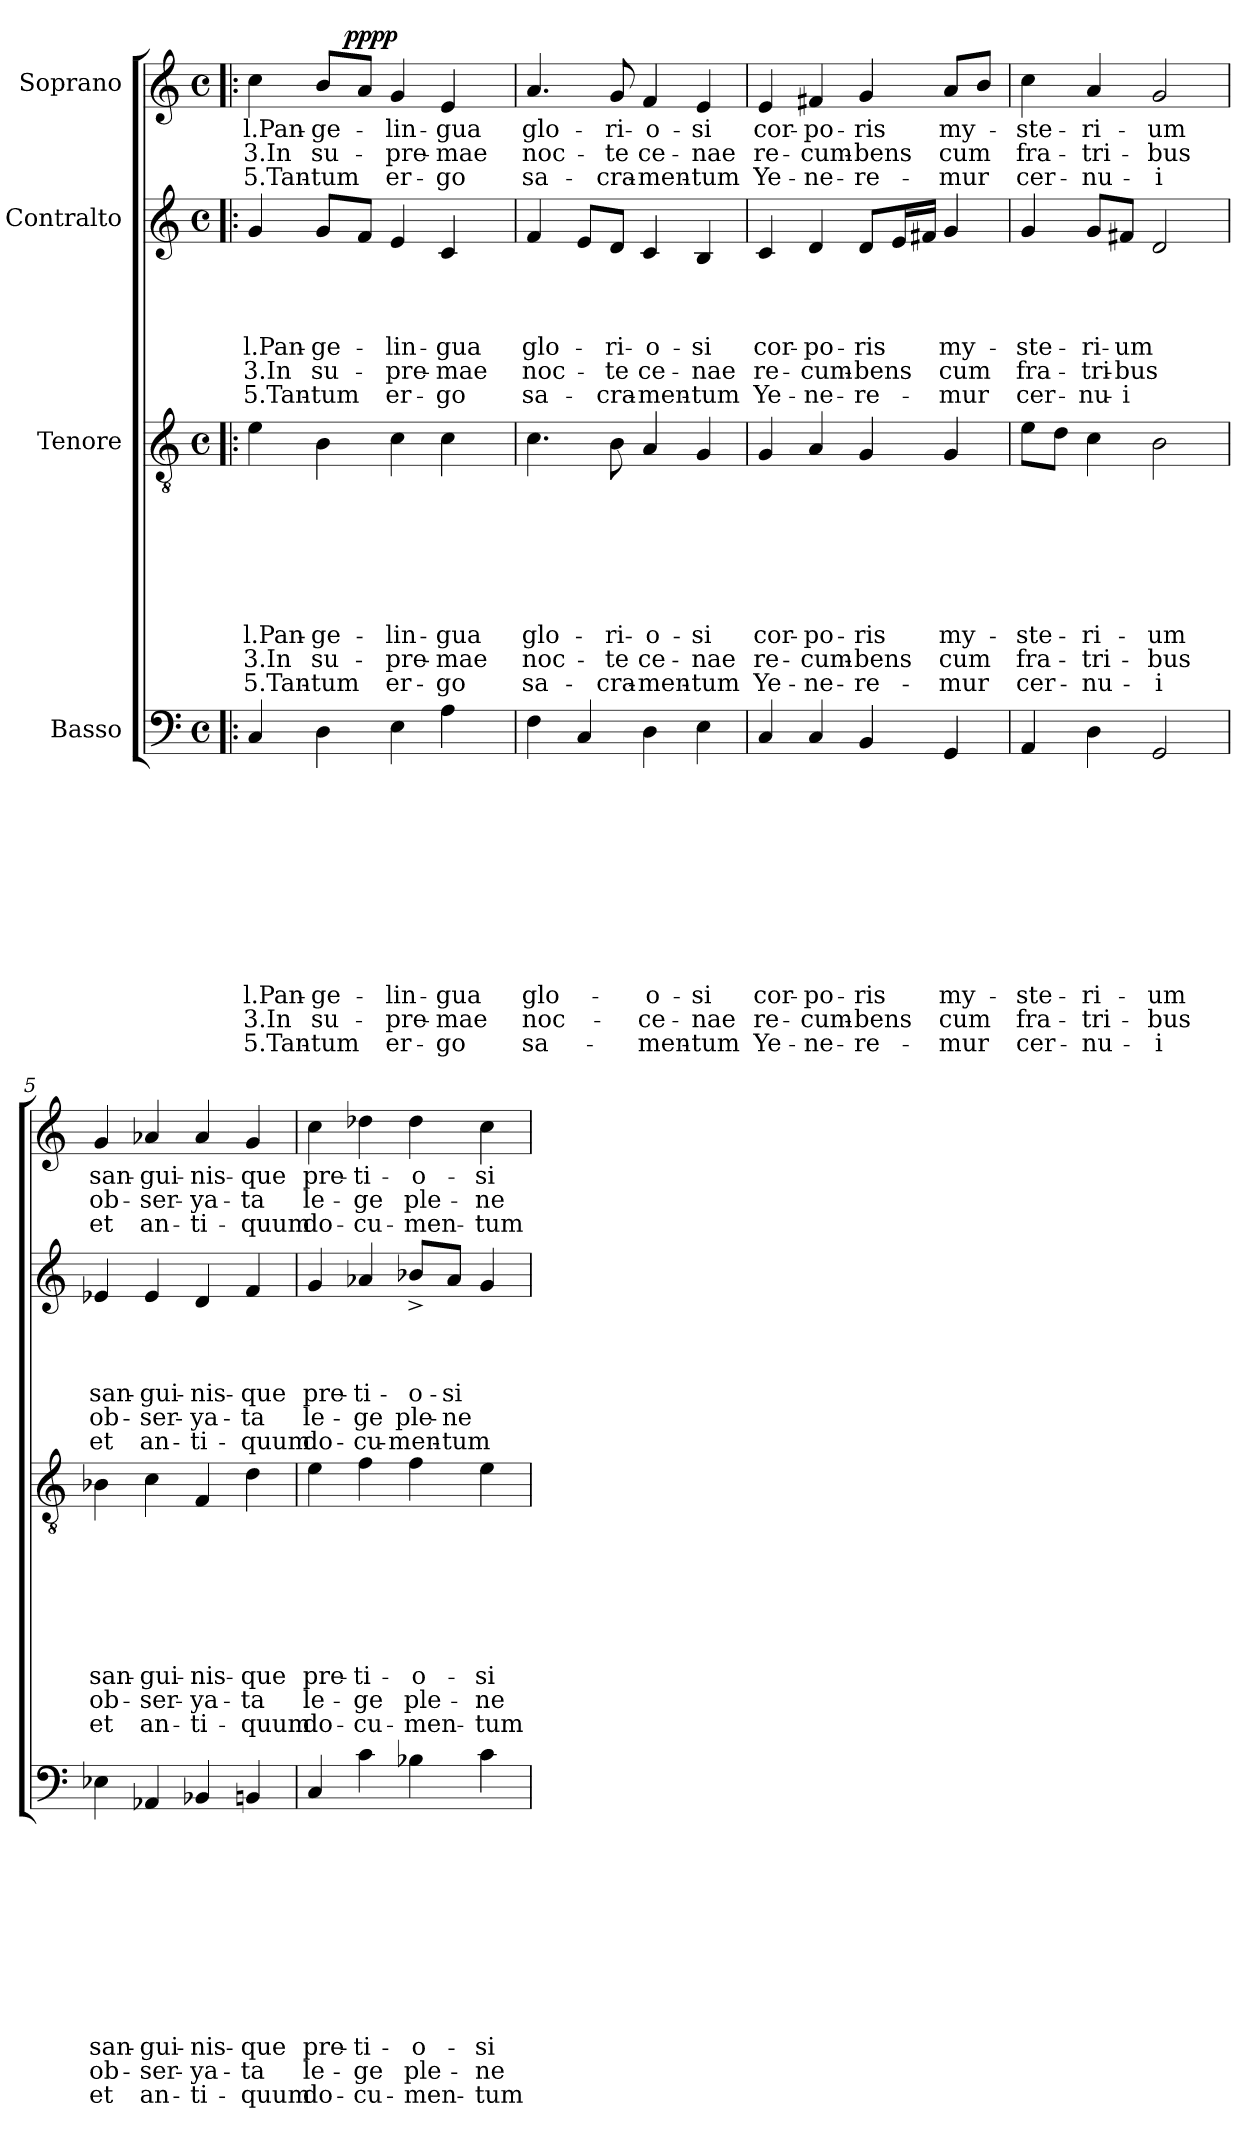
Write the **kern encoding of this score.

**kern	**text	**text	**text	**text	**text	**text	**text	**text	**text	**text	**text	**text	**kern	**text	**text	**text	**text	**text	**text	**text	**text	**text	**kern	**text	**text	**text	**text	**text	**text	**kern	**text	**text	**text	**dynam
*part4	*part4	*part4	*part4	*part4	*part4	*part4	*part4	*part4	*part4	*part4	*part4	*part4	*part3	*part3	*part3	*part3	*part3	*part3	*part3	*part3	*part3	*part3	*part2	*part2	*part2	*part2	*part2	*part2	*part2	*part1	*part1	*part1	*part1	*part1
*staff4	*staff4	*staff4	*staff4	*staff4	*staff4	*staff4	*staff4	*staff4	*staff4	*staff4	*staff4	*staff4	*staff3	*staff3	*staff3	*staff3	*staff3	*staff3	*staff3	*staff3	*staff3	*staff3	*staff2	*staff2	*staff2	*staff2	*staff2	*staff2	*staff2	*staff1	*staff1	*staff1	*staff1	*staff1
*I"Basso	*	*	*	*	*	*	*	*	*	*	*	*	*I"Tenore	*	*	*	*	*	*	*	*	*	*I"Contralto	*	*	*	*	*	*	*I"Soprano	*	*	*	*
*clefF4	*	*	*	*	*	*	*	*	*	*	*	*	*clefGv2	*	*	*	*	*	*	*	*	*	*clefG2	*	*	*	*	*	*	*clefG2	*	*	*	*
*k[]	*	*	*	*	*	*	*	*	*	*	*	*	*k[]	*	*	*	*	*	*	*	*	*	*k[]	*	*	*	*	*	*	*k[]	*	*	*	*
*C:	*	*	*	*	*	*	*	*	*	*	*	*	*C:	*	*	*	*	*	*	*	*	*	*C:	*	*	*	*	*	*	*C:	*	*	*	*
*M4/4	*	*	*	*	*	*	*	*	*	*	*	*	*M4/4	*	*	*	*	*	*	*	*	*	*M4/4	*	*	*	*	*	*	*M4/4	*	*	*	*
*met(c)	*	*	*	*	*	*	*	*	*	*	*	*	*met(c)	*	*	*	*	*	*	*	*	*	*met(c)	*	*	*	*	*	*	*met(c)	*	*	*	*
=1!|:	=1!|:	=1!|:	=1!|:	=1!|:	=1!|:	=1!|:	=1!|:	=1!|:	=1!|:	=1!|:	=1!|:	=1!|:	=1!|:	=1!|:	=1!|:	=1!|:	=1!|:	=1!|:	=1!|:	=1!|:	=1!|:	=1!|:	=1!|:	=1!|:	=1!|:	=1!|:	=1!|:	=1!|:	=1!|:	=1!|:	=1!|:	=1!|:	=1!|:	=1!|:
!	!	!	!	!	!	!	!	!	!	!LO:LY:b	!LO:LY:a	!LO:LY:a	!	!	!	!	!	!	!	!LO:LY:b	!LO:LY:b	!LO:LY:b	!	!	!	!	!LO:LY:a	!LO:LY:b	!LO:LY:b	!	!LO:LY:b	!LO:LY:b	!LO:LY:b	!
*	*	*	*	*	*	*	*	*	*	*	*	*	*	*	*	*	*	*	*	*	*	*	*	*	*	*	*	*	*	*^	*	*	*	*
4C/	.	.	.	.	.	.	.	.	.	l.Pan-	3.In	5.Tan-	4e\	.	.	.	.	.	.	l.Pan-	3.In	5.Tan-	4g/	.	.	.	l.Pan-	3.In	5.Tan-	4cc\	4ryy	l.Pan-	3.In	5.Tan-	.
!	!	!	!	!	!	!	!	!	!	!LO:LY:b:rj	!LO:LY:a:rj	!LO:LY:a:rj	!	!	!	!	!	!	!	!LO:LY:b:rj	!LO:LY:b:rj	!LO:LY:b:rj	!	!	!	!	!LO:LY:a:rj	!LO:LY:b:rj	!LO:LY:b:rj	!	!	!LO:LY:b:rj	!LO:LY:b:rj	!LO:LY:b:rj	!
4D\	.	.	.	.	.	.	.	.	.	-ge-	su-	-tum	4B\	.	.	.	.	.	.	-ge-	su-	-tum	8g/L	.	.	.	-ge-	su-	-tum	8b/L	16.ryy	-ge-	su-	-tum	.
!	!	!	!	!	!	!	!	!	!	!	!	!	!	!	!	!	!	!	!	!	!	!	!	!	!	!	!	!	!	!	!	!	!	!	!LO:DY:a
.	.	.	.	.	.	.	.	.	.	.	.	.	.	.	.	.	.	.	.	.	.	.	.	.	.	.	.	.	.	.	2ryy	.	.	.	pppp
.	.	.	.	.	.	.	.	.	.	.	.	.	.	.	.	.	.	.	.	.	.	.	8f/J	.	.	.	.	.	.	8a/J	.	.	.	.	.
!	!	!	!	!	!	!	!	!	!	!LO:LY:b	!LO:LY:a	!LO:LY:a	!	!	!	!	!	!	!	!LO:LY:b	!LO:LY:b	!LO:LY:b	!	!	!	!	!LO:LY:a	!LO:LY:b	!LO:LY:b	!	!	!LO:LY:b	!LO:LY:b	!LO:LY:b	!
4E\	.	.	.	.	.	.	.	.	.	-lin-	-pre-	er-	4c\	.	.	.	.	.	.	-lin-	-pre-	er-	4e/	.	.	.	-lin-	-pre-	er-	4g/	.	-lin-	-pre-	er-	.
!	!	!	!	!	!	!	!	!	!	!LO:LY:b:rj	!LO:LY:a:rj	!LO:LY:a:rj	!	!	!	!	!	!	!	!LO:LY:b:rj	!LO:LY:b:rj	!LO:LY:b:rj	!	!	!	!	!LO:LY:a:rj	!LO:LY:b:rj	!LO:LY:b:rj	!	!	!LO:LY:b:rj	!LO:LY:b:rj	!LO:LY:b:rj	!
4A\	.	.	.	.	.	.	.	.	.	-gua	-mae	-go	4c\	.	.	.	.	.	.	-gua	-mae	-go	4c/	.	.	.	-gua	-mae	-go	4e/	.	-gua	-mae	-go	.
.	.	.	.	.	.	.	.	.	.	.	.	.	.	.	.	.	.	.	.	.	.	.	.	.	.	.	.	.	.	.	8ryy	.	.	.	.
.	.	.	.	.	.	.	.	.	.	.	.	.	.	.	.	.	.	.	.	.	.	.	.	.	.	.	.	.	.	.	32ryy	.	.	.	.
=2	=2	=2	=2	=2	=2	=2	=2	=2	=2	=2	=2	=2	=2	=2	=2	=2	=2	=2	=2	=2	=2	=2	=2	=2	=2	=2	=2	=2	=2	=2	=2	=2	=2	=2	=2
!	!	!	!	!	!	!	!	!	!	!LO:LY:b	!LO:LY:a	!LO:LY:a	!	!	!	!	!	!	!	!LO:LY:b	!LO:LY:b	!LO:LY:b	!	!	!	!	!LO:LY:a	!LO:LY:b	!LO:LY:b	!	!	!LO:LY:b	!LO:LY:b	!LO:LY:b	!
*	*	*	*	*	*	*	*	*	*	*	*	*	*	*	*	*	*	*	*	*	*	*	*	*	*	*	*	*	*	*v	*v	*	*	*	*
4F\	.	.	.	.	.	.	.	.	.	glo-	noc-	sa-	4.c\	.	.	.	.	.	.	glo-	noc-	sa-	4f/	.	.	.	glo-	noc-	sa-	4.a/	glo-	noc-	sa-	.
4C/	.	.	.	.	.	.	.	.	.	.	.	.	.	.	.	.	.	.	.	.	.	.	8e/L	.	.	.	.	.	.	.	.	.	.	.
!	!	!	!	!	!	!	!	!	!	!	!	!	!	!	!	!	!	!	!	!LO:LY:b	!LO:LY:b	!LO:LY:b	!	!	!	!	!LO:LY:a	!LO:LY:b	!LO:LY:b	!	!LO:LY:b	!LO:LY:b	!LO:LY:b	!
.	.	.	.	.	.	.	.	.	.	.	.	.	8B\	.	.	.	.	.	.	-ri-	-te	-cra-	8d/J	.	.	.	-ri-	-te	-cra-	8g/	-ri-	-te	-cra-	.
!	!	!	!	!	!	!	!	!	!	!LO:LY:b	!LO:LY:a	!LO:LY:a	!	!	!	!	!	!	!	!LO:LY:b	!LO:LY:b	!LO:LY:b	!	!	!	!	!LO:LY:a	!LO:LY:b	!LO:LY:b	!	!LO:LY:b	!LO:LY:b	!LO:LY:b	!
4D\	.	.	.	.	.	.	.	.	.	-o-	-ce-	-men-	4A/	.	.	.	.	.	.	-o-	ce-	-men-	4c/	.	.	.	-o-	ce-	-men-	4f/	-o-	ce-	-men-	.
!	!	!	!	!	!	!	!	!	!	!LO:LY:b	!LO:LY:a	!LO:LY:a	!	!	!	!	!	!	!	!LO:LY:b	!LO:LY:b	!LO:LY:b	!	!	!	!	!LO:LY:a	!LO:LY:b	!LO:LY:b	!	!LO:LY:b	!LO:LY:b	!LO:LY:b	!
4E\	.	.	.	.	.	.	.	.	.	-si	-nae	-tum	4G/	.	.	.	.	.	.	-si	-nae	-tum	4B/	.	.	.	-si	-nae	-tum	4e/	-si	-nae	-tum	.
=3	=3	=3	=3	=3	=3	=3	=3	=3	=3	=3	=3	=3	=3	=3	=3	=3	=3	=3	=3	=3	=3	=3	=3	=3	=3	=3	=3	=3	=3	=3	=3	=3	=3	=3
!	!	!	!	!	!	!	!	!	!	!LO:LY:b	!LO:LY:a	!LO:LY:a	!	!	!	!	!	!	!	!LO:LY:b	!LO:LY:b	!LO:LY:b	!	!	!	!	!LO:LY:a	!LO:LY:b	!LO:LY:b	!	!LO:LY:b	!LO:LY:b	!LO:LY:b	!
4C/	.	.	.	.	.	.	.	.	.	cor-	re-	Ye-	4G/	.	.	.	.	.	.	cor-	re-	Ye-	4c/	.	.	.	cor-	re-	Ye-	4e/	cor-	re-	Ye-	.
!	!	!	!	!	!	!	!	!	!	!LO:LY:b:rj	!LO:LY:a:rj	!LO:LY:a:rj	!	!	!	!	!	!	!	!LO:LY:b:rj	!LO:LY:b:rj	!LO:LY:b:rj	!	!	!	!	!LO:LY:a:rj	!LO:LY:b:rj	!LO:LY:b:rj	!	!LO:LY:b:rj	!LO:LY:b:rj	!LO:LY:b:rj	!
4C/	.	.	.	.	.	.	.	.	.	-po-	-cum-	-ne-	4A/	.	.	.	.	.	.	-po-	-cum-	-ne-	4d/	.	.	.	-po-	-cum-	-ne-	4f#X/	-po-	-cum-	-ne-	.
!	!	!	!	!	!	!	!	!	!	!LO:LY:b	!LO:LY:a	!LO:LY:a	!	!	!	!	!	!	!	!LO:LY:b	!LO:LY:b	!LO:LY:b	!	!	!	!	!LO:LY:a	!LO:LY:b	!LO:LY:b	!	!LO:LY:b	!LO:LY:b	!LO:LY:b	!
4BB/	.	.	.	.	.	.	.	.	.	-ris	-bens	-re-	4G/	.	.	.	.	.	.	-ris	-bens	-re-	8d/L	.	.	.	-ris	-bens	-re-	4g/	-ris	-bens	-re-	.
.	.	.	.	.	.	.	.	.	.	.	.	.	.	.	.	.	.	.	.	.	.	.	16e/L	.	.	.	.	.	.	.	.	.	.	.
.	.	.	.	.	.	.	.	.	.	.	.	.	.	.	.	.	.	.	.	.	.	.	16f#X/JJ	.	.	.	.	.	.	.	.	.	.	.
!	!	!	!	!	!	!	!	!	!	!LO:LY:b	!LO:LY:a	!LO:LY:a	!	!	!	!	!	!	!	!LO:LY:b	!LO:LY:b	!LO:LY:b	!	!	!	!	!LO:LY:a	!LO:LY:b	!LO:LY:b	!	!LO:LY:b	!LO:LY:b	!LO:LY:b	!
4GG/	.	.	.	.	.	.	.	.	.	my-	cum	-mur	4G/	.	.	.	.	.	.	my-	cum	-mur	4g/	.	.	.	my-	cum	-mur	8a/L	my-	cum	-mur	.
.	.	.	.	.	.	.	.	.	.	.	.	.	.	.	.	.	.	.	.	.	.	.	.	.	.	.	.	.	.	8b/J	.	.	.	.
=4	=4	=4	=4	=4	=4	=4	=4	=4	=4	=4	=4	=4	=4	=4	=4	=4	=4	=4	=4	=4	=4	=4	=4	=4	=4	=4	=4	=4	=4	=4	=4	=4	=4	=4
!	!	!	!	!	!	!	!	!	!	!LO:LY:b	!LO:LY:a	!LO:LY:a	!	!	!	!	!	!	!	!LO:LY:b	!LO:LY:b	!LO:LY:b	!	!	!	!	!LO:LY:a	!LO:LY:b	!LO:LY:b	!	!LO:LY:b	!LO:LY:b	!LO:LY:b	!
4AA/	.	.	.	.	.	.	.	.	.	-ste-	fra-	cer-	8e\L	.	.	.	.	.	.	-ste-	fra-	cer-	4g/	.	.	.	-ste-	fra-	cer-	4cc\	-ste-	fra-	cer-	.
.	.	.	.	.	.	.	.	.	.	.	.	.	8d\J	.	.	.	.	.	.	.	.	.	.	.	.	.	.	.	.	.	.	.	.	.
!	!	!	!	!	!	!	!	!	!	!LO:LY:b	!LO:LY:a	!LO:LY:a	!	!	!	!	!	!	!	!LO:LY:b	!LO:LY:b	!LO:LY:b	!	!	!	!	!LO:LY:a	!LO:LY:b	!LO:LY:b	!	!LO:LY:b	!LO:LY:b	!LO:LY:b	!
4D\	.	.	.	.	.	.	.	.	.	-ri-	-tri-	-nu-	4c\	.	.	.	.	.	.	-ri-	-tri-	-nu-	8g/L	.	.	.	-ri-	-tri-	-nu-	4a/	-ri-	-tri-	-nu-	.
!	!	!	!	!	!	!	!	!	!	!	!	!	!	!	!	!	!	!	!	!	!	!	!	!	!	!	!LO:LY:a	!LO:LY:b	!LO:LY:b	!	!	!	!	!
.	.	.	.	.	.	.	.	.	.	.	.	.	.	.	.	.	.	.	.	.	.	.	8f#X/J	.	.	.	-um	-bus	-i	.	.	.	.	.
!	!	!	!	!	!	!	!	!	!	!LO:LY:b	!LO:LY:a	!LO:LY:a	!	!	!	!	!	!	!	!LO:LY:b	!LO:LY:b	!LO:LY:b	!	!	!	!	!	!	!	!	!LO:LY:b	!LO:LY:b	!LO:LY:b	!
2GG/	.	.	.	.	.	.	.	.	.	-um	-bus	-i	2B\	.	.	.	.	.	.	-um	-bus	-i	2d/	.	.	.	.	.	.	2g/	-um	-bus	-i	.
=5	=5	=5	=5	=5	=5	=5	=5	=5	=5	=5	=5	=5	=5	=5	=5	=5	=5	=5	=5	=5	=5	=5	=5	=5	=5	=5	=5	=5	=5	=5	=5	=5	=5	=5
!	!	!	!	!	!	!	!	!	!	!LO:LY:b	!LO:LY:a	!LO:LY:a	!	!	!	!	!	!	!	!LO:LY:b	!LO:LY:b	!LO:LY:b	!	!	!	!	!LO:LY:a	!LO:LY:b	!LO:LY:b	!	!LO:LY:b	!LO:LY:b	!LO:LY:b	!
4E-X\	.	.	.	.	.	.	.	.	.	san-	ob-	et	4B-X\	.	.	.	.	.	.	san-	ob-	et	4e-X/	.	.	.	san-	ob-	et	4g/	san-	ob-	et	.
!	!	!	!	!	!	!	!	!	!	!LO:LY:b	!LO:LY:a	!LO:LY:a	!	!	!	!	!	!	!	!LO:LY:b	!LO:LY:b	!LO:LY:b	!	!	!	!	!LO:LY:a	!LO:LY:b	!LO:LY:b	!	!LO:LY:b	!LO:LY:b	!LO:LY:b	!
4AA-X/	.	.	.	.	.	.	.	.	.	-gui-	-ser-	an-	4c\	.	.	.	.	.	.	-gui-	-ser-	an-	4e-/	.	.	.	-gui-	-ser-	an-	4a-X/	-gui-	-ser-	an-	.
!	!	!	!	!	!	!	!	!	!	!LO:LY:b	!LO:LY:a	!LO:LY:a	!	!	!	!	!	!	!	!LO:LY:b	!LO:LY:b	!LO:LY:b	!	!	!	!	!LO:LY:a	!LO:LY:b	!LO:LY:b	!	!LO:LY:b	!LO:LY:b	!LO:LY:b	!
4BB-X/	.	.	.	.	.	.	.	.	.	-nis-	-ya-	-ti-	4F/	.	.	.	.	.	.	-nis-	-ya-	-ti-	4d/	.	.	.	-nis-	-ya-	-ti-	4a-/	-nis-	-ya-	-ti-	.
!	!	!	!	!	!	!	!	!	!	!LO:LY:b:rj	!LO:LY:a:rj	!LO:LY:a:rj	!	!	!	!	!	!	!	!LO:LY:b:rj	!LO:LY:b:rj	!LO:LY:b:rj	!	!	!	!	!LO:LY:a:rj	!LO:LY:b:rj	!LO:LY:b:rj	!	!LO:LY:b:rj	!LO:LY:b:rj	!LO:LY:b:rj	!
4BBn/	.	.	.	.	.	.	.	.	.	-que	-ta	-quum	4d\	.	.	.	.	.	.	-que	-ta	-quum	4f/	.	.	.	-que	-ta	-quum	4g/	-que	-ta	-quum	.
=6	=6	=6	=6	=6	=6	=6	=6	=6	=6	=6	=6	=6	=6	=6	=6	=6	=6	=6	=6	=6	=6	=6	=6	=6	=6	=6	=6	=6	=6	=6	=6	=6	=6	=6
!	!	!	!	!	!	!	!	!	!	!LO:LY:b	!LO:LY:a	!LO:LY:a	!	!	!	!	!	!	!	!LO:LY:b	!LO:LY:b	!LO:LY:b	!	!	!	!	!LO:LY:a	!LO:LY:b	!LO:LY:b	!	!LO:LY:b	!LO:LY:b	!LO:LY:b	!
4C/	.	.	.	.	.	.	.	.	.	pre-	le-	do-	4e\	.	.	.	.	.	.	pre-	le-	do-	4g/	.	.	.	pre-	le-	do-	4cc\	pre-	le-	do-	.
!	!	!	!	!	!	!	!	!	!	!LO:LY:b:rj	!LO:LY:a:rj	!LO:LY:a:rj	!	!	!	!	!	!	!	!LO:LY:b:rj	!LO:LY:b:rj	!LO:LY:b:rj	!	!	!	!	!LO:LY:a:rj	!LO:LY:b:rj	!LO:LY:b:rj	!	!LO:LY:b:rj	!LO:LY:b:rj	!LO:LY:b:rj	!
4c\	.	.	.	.	.	.	.	.	.	-ti-	-ge	-cu-	4f\	.	.	.	.	.	.	-ti-	-ge	-cu-	4a-X/	.	.	.	-ti-	-ge	-cu-	4dd-X\	-ti-	-ge	-cu-	.
!	!	!	!	!	!	!	!	!	!	!LO:LY:b	!LO:LY:a	!LO:LY:a	!	!	!	!	!	!	!	!LO:LY:b	!LO:LY:b	!LO:LY:b	!	!	!	!	!LO:LY:a	!LO:LY:b	!LO:LY:b	!	!LO:LY:b	!LO:LY:b	!LO:LY:b	!
4B-X\	.	.	.	.	.	.	.	.	.	-o-	ple-	-men-	4f\	.	.	.	.	.	.	-o-	ple-	-men-	8b-X^</L	.	.	.	-o-	ple-	-men-	4dd-\	-o-	ple-	-men-	.
!	!	!	!	!	!	!	!	!	!	!	!	!	!	!	!	!	!	!	!	!	!	!	!	!	!	!	!LO:LY:a	!LO:LY:b	!LO:LY:b	!	!	!	!	!
.	.	.	.	.	.	.	.	.	.	.	.	.	.	.	.	.	.	.	.	.	.	.	8a-/J	.	.	.	-si	-ne	-tum	.	.	.	.	.
!	!	!	!	!	!	!	!	!	!	!LO:LY:b	!LO:LY:a	!LO:LY:a	!	!	!	!	!	!	!	!LO:LY:b	!LO:LY:b	!LO:LY:b	!	!	!	!	!	!	!	!	!LO:LY:b	!LO:LY:b	!LO:LY:b	!
4c\	.	.	.	.	.	.	.	.	.	-si	-ne	-tum	4e\	.	.	.	.	.	.	-si	-ne	-tum	4g/	.	.	.	.	.	.	4cc\	-si	-ne	-tum	.
=	=	=	=	=	=	=	=	=	=	=	=	=	=	=	=	=	=	=	=	=	=	=	=	=	=	=	=	=	=	=	=	=	=	=
*-	*-	*-	*-	*-	*-	*-	*-	*-	*-	*-	*-	*-	*-	*-	*-	*-	*-	*-	*-	*-	*-	*-	*-	*-	*-	*-	*-	*-	*-	*-	*-	*-	*-	*-
